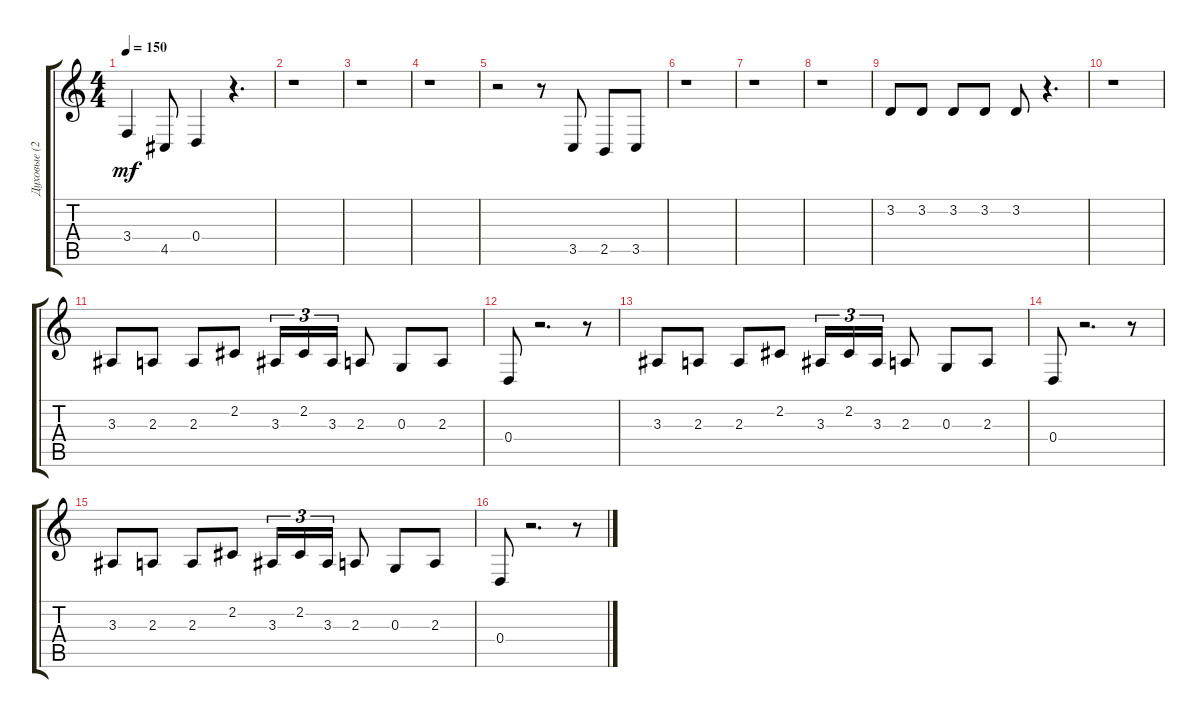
\track ("Духовые (2)" "Духовые (2") {instrument brasssection}
\staff {score tabs}
\tuning (E4 B3 G3 D3 A2 E2) {hide}
\ts (4 4)
\tempo 150
\clef g2
\ks c
3.4.4{dy mf} 4.5.8 0.4.4 r.4{d} |
r.1 |
r.1 |
r.1 |
r.2 r.8 3.5.8 2.5.8 3.5.8 |
r.1 |
r.1 |
r.1 |
3.2.8 3.2.8 3.2.8 3.2.8 3.2.8 r.4{d} |
r.1 |
3.3.8 2.3.8 2.3.8 2.2.8 3.3.16{tu (3 2)} 2.2.16{tu (3 2)} 3.3.16{tu (3 2)} 2.3.8 0.3.8 2.3.8 |
0.4.8 r.2{d} r.8 |
3.3.8 2.3.8 2.3.8 2.2.8 3.3.16{tu (3 2)} 2.2.16{tu (3 2)} 3.3.16{tu (3 2)} 2.3.8 0.3.8 2.3.8 |
0.4.8 r.2{d} r.8 |
3.3.8 2.3.8 2.3.8 2.2.8 3.3.16{tu (3 2)} 2.2.16{tu (3 2)} 3.3.16{tu (3 2)} 2.3.8 0.3.8 2.3.8 |
0.4.8 r.2{d} r.8
